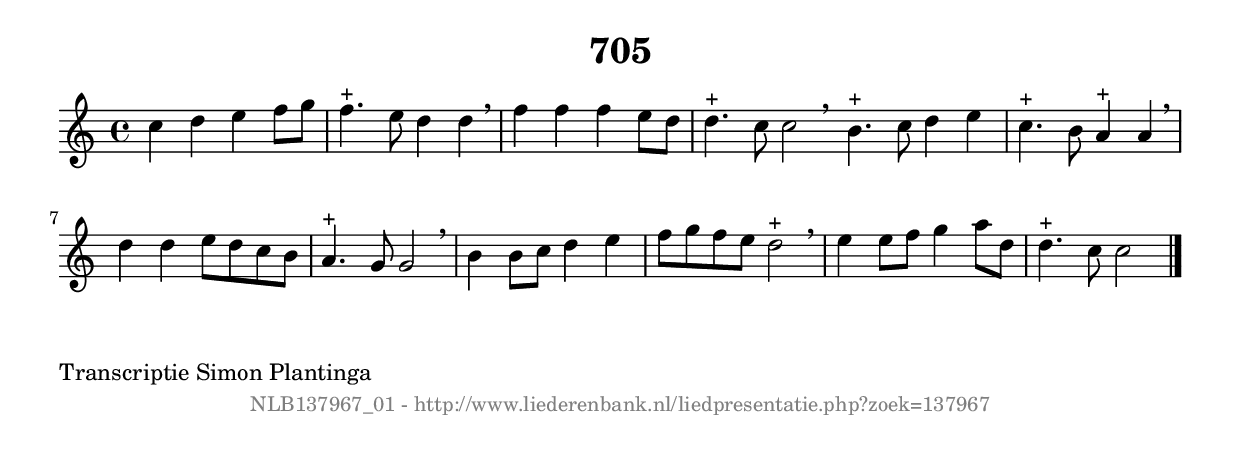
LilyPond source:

%
% produced by wce2krn 1.64 (7 June 2014)
%
\version"2.16"
#(append! paper-alist '(("long" . (cons (* 210 mm) (* 2000 mm)))))
#(set-default-paper-size "long")
sb = {\breathe}
mBreak = {\breathe }
bBreak = {\breathe }
x = {\once\override NoteHead #'style = #'cross }
gl=\glissando
itime={\override Staff.TimeSignature #'stencil = ##f }
ficta = {\once\set suggestAccidentals = ##t}
fine = {\once\override Score.RehearsalMark #'self-alignment-X = #1 \mark \markup {\italic{Fine}}}
dc = {\once\override Score.RehearsalMark #'self-alignment-X = #1 \mark \markup {\italic{D.C.}}}
dcf = {\once\override Score.RehearsalMark #'self-alignment-X = #1 \mark \markup {\italic{D.C. al Fine}}}
dcc = {\once\override Score.RehearsalMark #'self-alignment-X = #1 \mark \markup {\italic{D.C. al Coda}}}
ds = {\once\override Score.RehearsalMark #'self-alignment-X = #1 \mark \markup {\italic{D.S.}}}
dsf = {\once\override Score.RehearsalMark #'self-alignment-X = #1 \mark \markup {\italic{D.S. al Fine}}}
dsc = {\once\override Score.RehearsalMark #'self-alignment-X = #1 \mark \markup {\italic{D.S. al Coda}}}
pv = {\set Score.repeatCommands = #'((volta "1"))}
sv = {\set Score.repeatCommands = #'((volta "2"))}
tv = {\set Score.repeatCommands = #'((volta "3"))}
qv = {\set Score.repeatCommands = #'((volta "4"))}
xv = {\set Score.repeatCommands = #'((volta #f))}
\header{ tagline = ""
title = "705"
}
\score {{
\key c \major
\relative g'
{
\set melismaBusyProperties = #'()
\time 4/4
\tempo 4=120
\override Score.MetronomeMark #'transparent = ##t
\override Score.RehearsalMark #'break-visibility = #(vector #t #t #f)
c4 d4 e4 f8 g8 | f4.^"+" e8 d4 d4 \sb | f4 f4 f4 e8 d8 | d4.^"+" c8 c2 \bar ":|:" \bBreak
b4.^"+" c8 d4 e4 | c4.^"+" b8 a4^"+" a4 \sb | d4 d4 e8 d8 c8 b8 | a4.^"+" g8 g2 | \mBreak \bar "|"
b4 b8 c8 d4 e4 | f8 g8 f8 e8 d2^"+" \sb | e4 e8 f8 g4 a8 d,8 | d4.^"+" c8 c2 \bar "|."
 }}
 \midi { }
 \layout {
            indent = 0.0\cm
}
}
\markup { \wordwrap-string #" 
Transcriptie Simon Plantinga
"}
\markup { \vspace #0 } \markup { \with-color #grey \fill-line { \center-column { \smaller "NLB137967_01 - http://www.liederenbank.nl/liedpresentatie.php?zoek=137967" } } }
